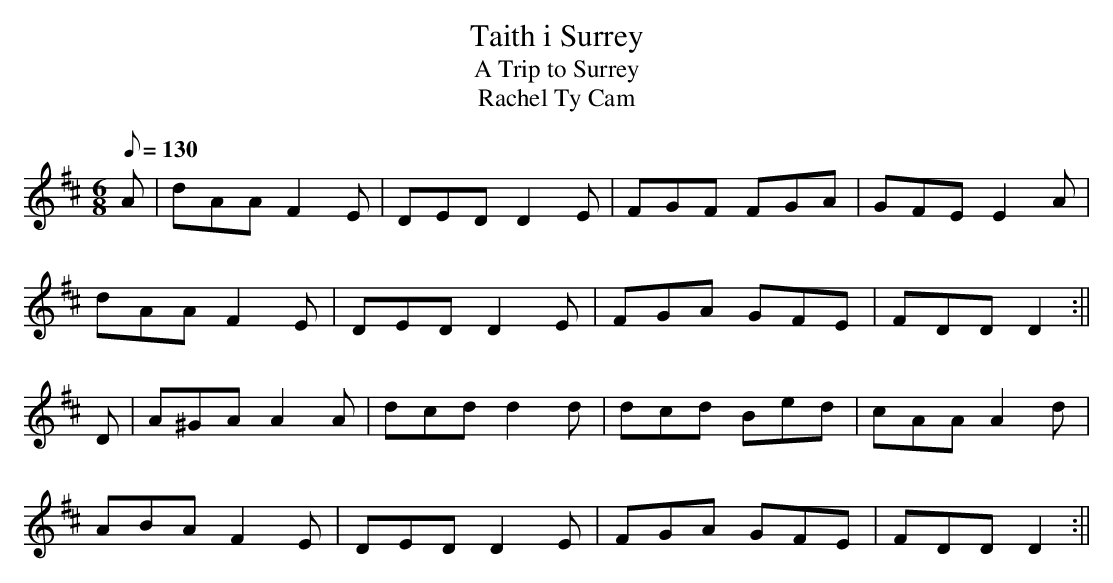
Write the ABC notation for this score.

X:1
T:Taith i Surrey
T:A Trip to Surrey
T:Rachel Ty Cam
M:6/8
L:1/8
Q:130
K:D
A|dAAF2E|DEDD2E|FGF FGA|GFEE2A|
dAAF2E|DEDD2E|FGA GFE|FDDD2:||
D|A^GAA2A|dcdd2d|dcd Bed|cAAA2d|
ABAF2E|DEDD2E|FGA GFE|FDDD2:||
